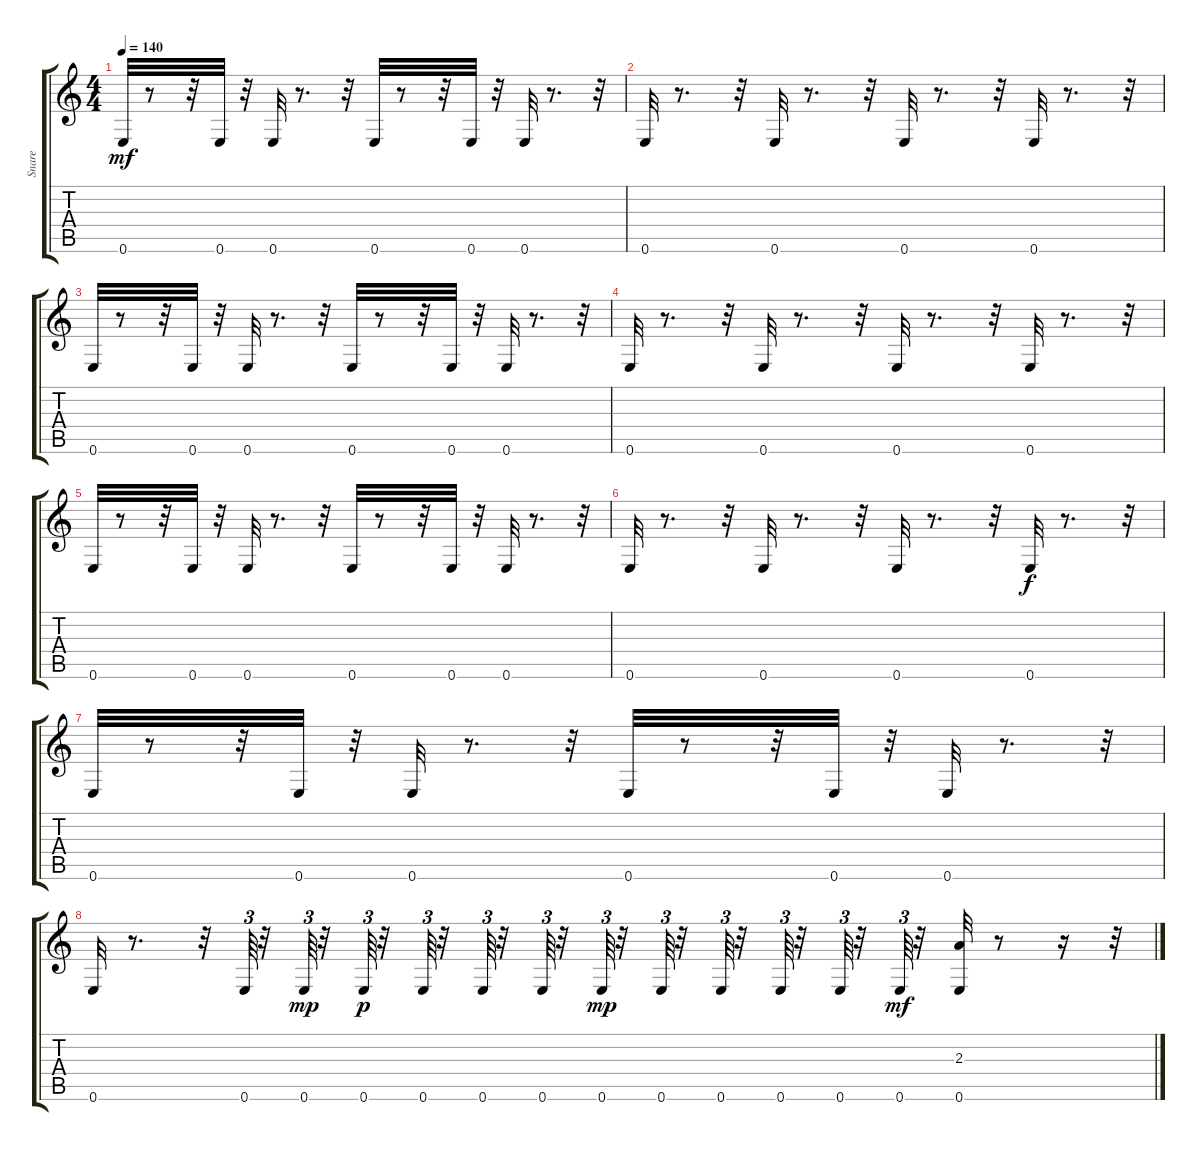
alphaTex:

\track ("Snare" "Snare") {instrument acousticguitarnylon}
\staff {score tabs}
\tuning (E4 B3 G3 D3 A2 E2) {hide}
\ts (4 4)
\tempo 140
\clef g2
\ks c
0.6.32{dy mf} r.8 r.32 0.6.32 r.32 0.6.32 r.8{d} r.32 0.6.32 r.8 r.32 0.6.32 r.32 0.6.32 r.8{d} r.32 |
0.6.32 r.8{d} r.32 0.6.32 r.8{d} r.32 0.6.32 r.8{d} r.32 0.6.32 r.8{d} r.32 |
0.6.32 r.8 r.32 0.6.32 r.32 0.6.32 r.8{d} r.32 0.6.32 r.8 r.32 0.6.32 r.32 0.6.32 r.8{d} r.32 |
0.6.32 r.8{d} r.32 0.6.32 r.8{d} r.32 0.6.32 r.8{d} r.32 0.6.32 r.8{d} r.32 |
0.6.32 r.8 r.32 0.6.32 r.32 0.6.32 r.8{d} r.32 0.6.32 r.8 r.32 0.6.32 r.32 0.6.32 r.8{d} r.32 |
0.6.32 r.8{d} r.32 0.6.32 r.8{d} r.32 0.6.32 r.8{d} r.32 0.6.32{dy f} r.8{d} r.32 |
0.6.32 r.8 r.32 0.6.32 r.32 0.6.32 r.8{d} r.32 0.6.32 r.8 r.32 0.6.32 r.32 0.6.32 r.8{d} r.32 |
0.6.32 r.8{d} r.32 0.6.64{tu (3 2)} r.32 0.6.64{tu (3 2) dy mp} r.32 0.6.64{tu (3 2) dy p} r.32 0.6.64{tu (3 2)} r.32 0.6.64{tu (3 2)} r.32 0.6.64{tu (3 2)} r.32 0.6.64{tu (3 2) dy mp} r.32 0.6.64{tu (3 2)} r.32 0.6.64{tu (3 2)} r.32 0.6.64{tu (3 2)} r.32 0.6.64{tu (3 2)} r.32 0.6.64{tu (3 2) dy mf} r.32 (2.3 0.6).32 r.8 r.16 r.32
